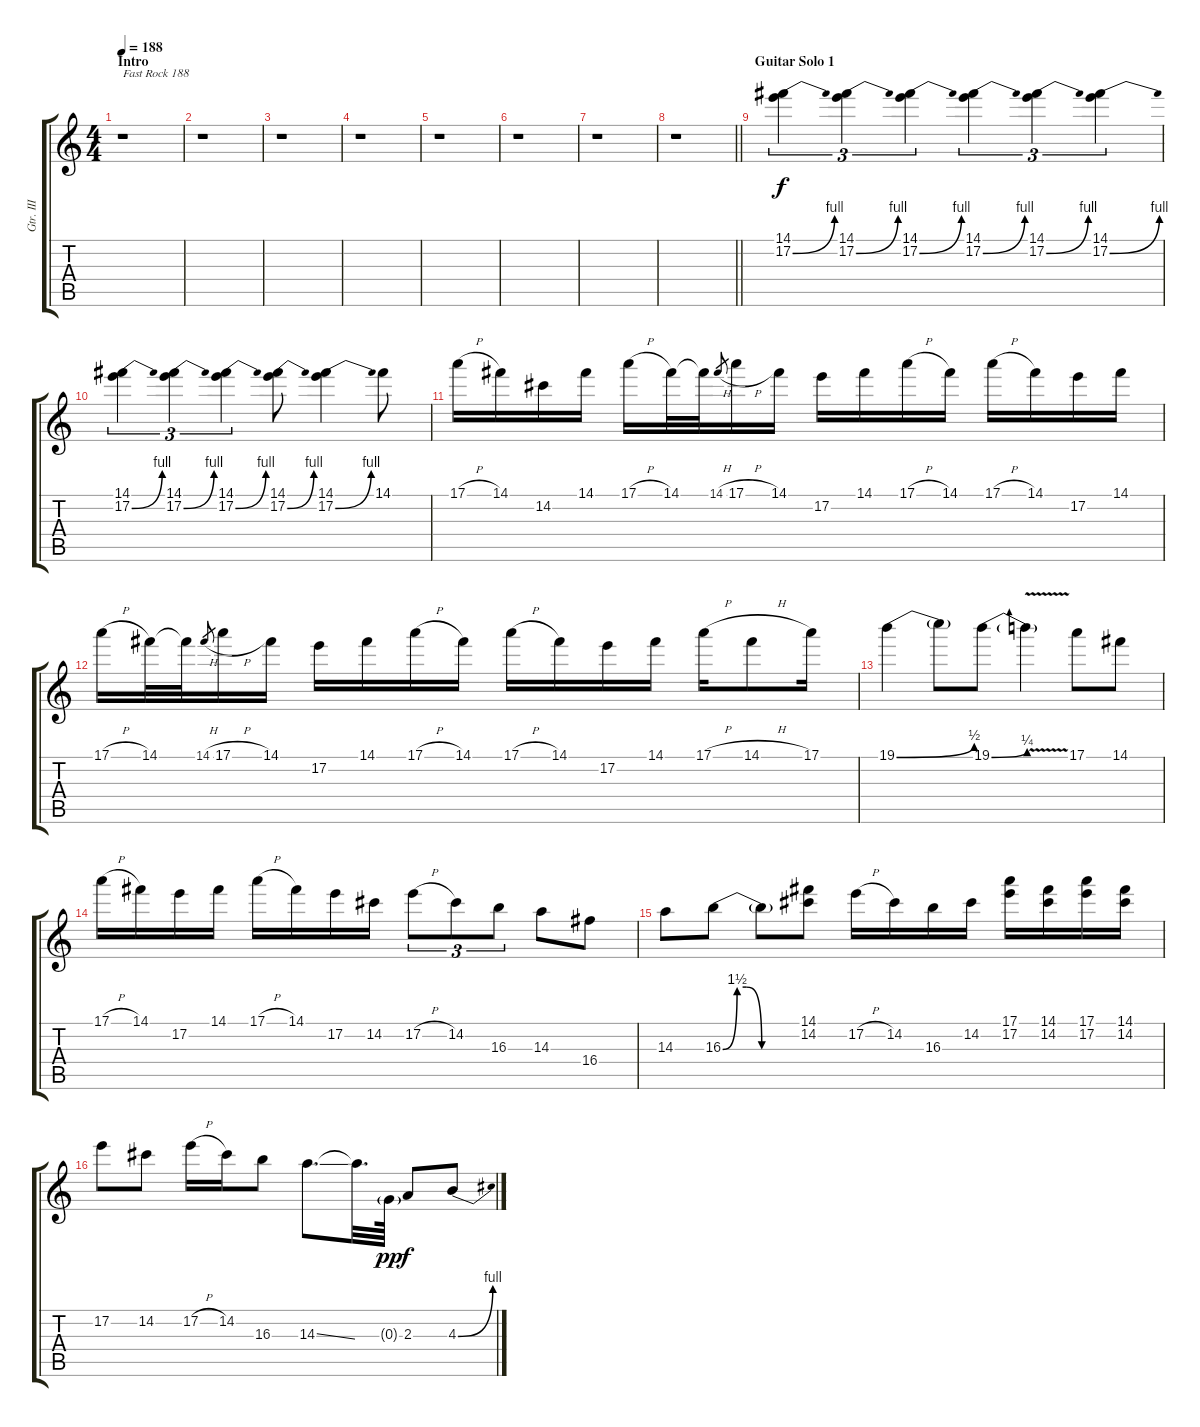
\track ("Gtr. III" "Gtr. III") {instrument overdrivenguitar}
\staff {score tabs}
\tuning (E4 B3 G3 D3 A2 E2) {hide}
\ts (4 4)
\section ("" "Intro")
\tempo 188
\clef g2
\ks c
r.1{txt "Fast Rock 188" dy f instrument overdrivenguitar} |
r.1 |
r.1 |
r.1 |
r.1 |
r.1 |
r.1 |
\barLineRight lightlight
r.1 |
\section ("" "Guitar Solo 1")
(14.1 17.2{be (bend 0 0 60 4)}).4{tu (3 2)} (14.1 17.2{be (bend 0 0 60 4)}).4{tu (3 2)} (14.1 17.2{be (bend 0 0 60 4)}).4{tu (3 2)} (14.1 17.2{be (bend 0 0 60 4)}).4{tu (3 2)} (14.1 17.2{be (bend 0 0 60 4)}).4{tu (3 2)} (14.1 17.2{be (bend 0 0 60 4)}).4{tu (3 2)} |
(14.1 17.2{be (bend 0 0 60 4)}).4{tu (3 2)} (14.1 17.2{be (bend 0 0 60 4)}).4{tu (3 2)} (14.1 17.2{be (bend 0 0 60 4)}).4{tu (3 2)} (14.1 17.2{be (bend 0 0 60 4)}).8 (14.1 17.2{be (bend 0 0 60 4)}).4 14.1.8 |
17.1{h}.16 14.1.16 14.2.16 14.1.16 17.1{h}.16 14.1.32 14.1{t}.32 14.1{h}.8{gr} 17.1{h}.16 14.1.16 17.2.16 14.1.16 17.1{h}.16 14.1.16 17.1{h}.16 14.1.16 17.2.16 14.1.16 |
17.1{h}.16 14.1.32 14.1{t}.32 14.1{h}.8{gr} 17.1{h}.16 14.1.16 17.2.16 14.1.16 17.1{h}.16 14.1.16 17.1{h}.16 14.1.16 17.2.16 14.1.16 17.1{h}.16 14.1{h}.8 17.1.16 |
19.1{be (bend 0 0 60 2)}.4 19.1{t}.8 19.1{be (bend 0 0 60 1)}.8 19.1{v t}.4 17.1.8 14.1.8 |
17.1{h}.16 14.1.16 17.2.16 14.1.16 17.1{h}.16 14.1.16 17.2.16 14.2.16 17.2{h}.8{tu (3 2)} 14.2.8{tu (3 2)} 16.3.8{tu (3 2)} 14.3.8 16.4.8 |
14.3.8 16.3{be (custom 0 0 11 6 18 6 30 0 60 0)}.8 16.3{t}.8 (14.1 14.2).8 17.2{h}.16 14.2.16 16.3.16 14.2.16 (17.1 17.2).16 (14.1 14.2).16 (17.1 17.2).16 (14.1 14.2).16 |
17.2.8 14.2.8 17.2{h}.16 14.2.16 16.3.8 14.3{ss}.8{d} 14.3{t}.32{d} 0.3{g}.64{dy pp} 2.3.8{dy f} 4.3{be (bend 0 0 60 4)}.8
